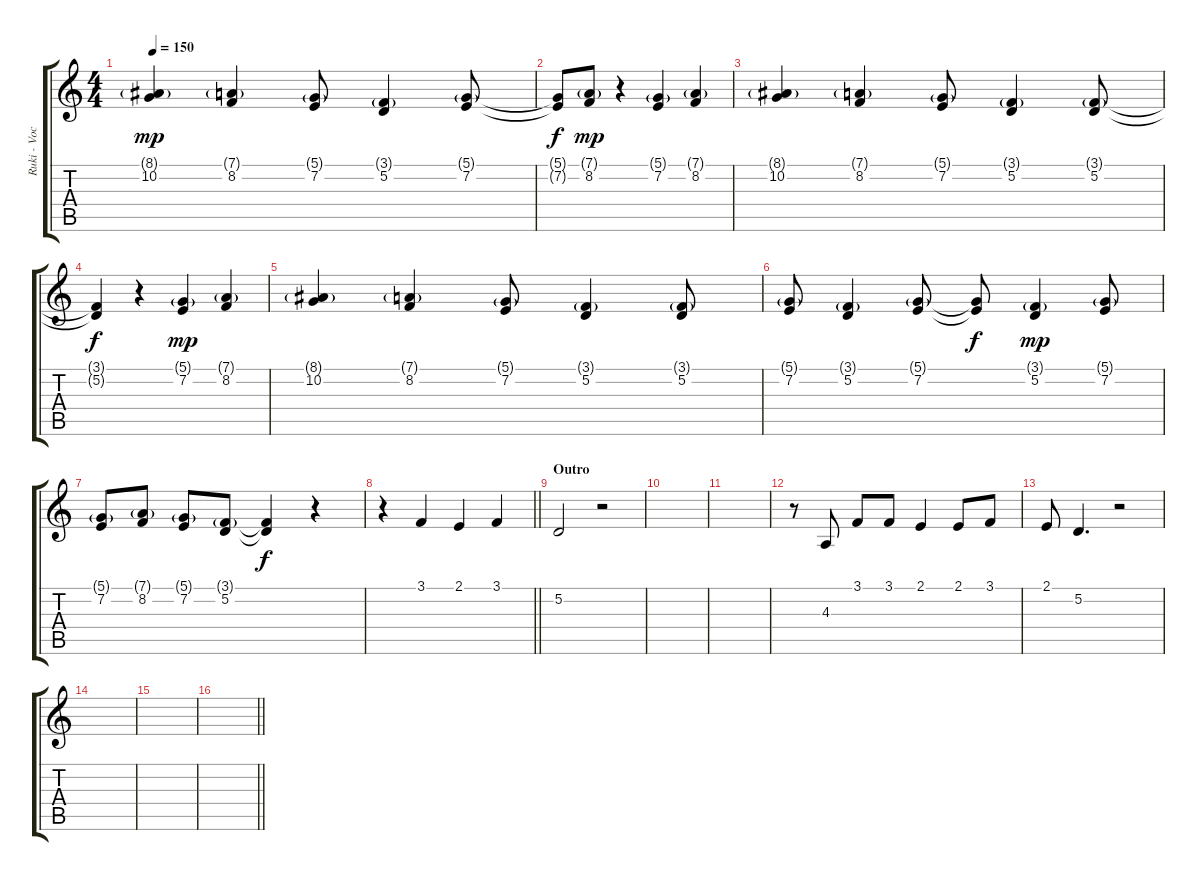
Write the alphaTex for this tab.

\track ("Ruki - Vocals" "Ruki - Voc") {instrument lead6voice}
\staff {score tabs}
\tuning (D4 A3 F3 C3 G2 D2) {hide}
\ts (4 4)
\tempo 150
\clef g2
\ks c
(8.1{g} 10.2).4{dy mp} (7.1{g} 8.2).4 (5.1{g} 7.2).8 (3.1{g} 5.2).4 (5.1{g} 7.2).8 |
(5.1{t} 7.2{t}).8{dy f} (7.1{g} 8.2).8{dy mp} r.4 (5.1{g} 7.2).4 (7.1{g} 8.2).4 |
(8.1{g} 10.2).4 (7.1{g} 8.2).4 (5.1{g} 7.2).8 (3.1{g} 5.2).4 (3.1{g} 5.2).8 |
(3.1{t} 5.2{t}).4{dy f} r.4 (5.1{g} 7.2).4{dy mp} (7.1{g} 8.2).4 |
(8.1{g} 10.2).4 (7.1{g} 8.2).4 (5.1{g} 7.2).8 (3.1{g} 5.2).4 (3.1{g} 5.2).8 |
(5.1{g} 7.2).8 (3.1{g} 5.2).4 (5.1{g} 7.2).8 (5.1{t} 7.2{t}).8{dy f} (3.1{g} 5.2).4{dy mp} (5.1{g} 7.2).8 |
(5.1{g} 7.2).8 (7.1{g} 8.2).8 (5.1{g} 7.2).8 (3.1{g} 5.2).8 (3.1{t} 5.2{t}).4{dy f} r.4 |
\barLineRight lightlight
r.4 3.1.4 2.1.4 3.1.4 |
\section ("" "Outro")
5.2.2 r.2 |
|
|
r.8 4.3.8 3.1.8 3.1.8 2.1.4 2.1.8 3.1.8 |
2.1.8 5.2.4{d} r.2 |
|
|
\barLineRight lightlight
